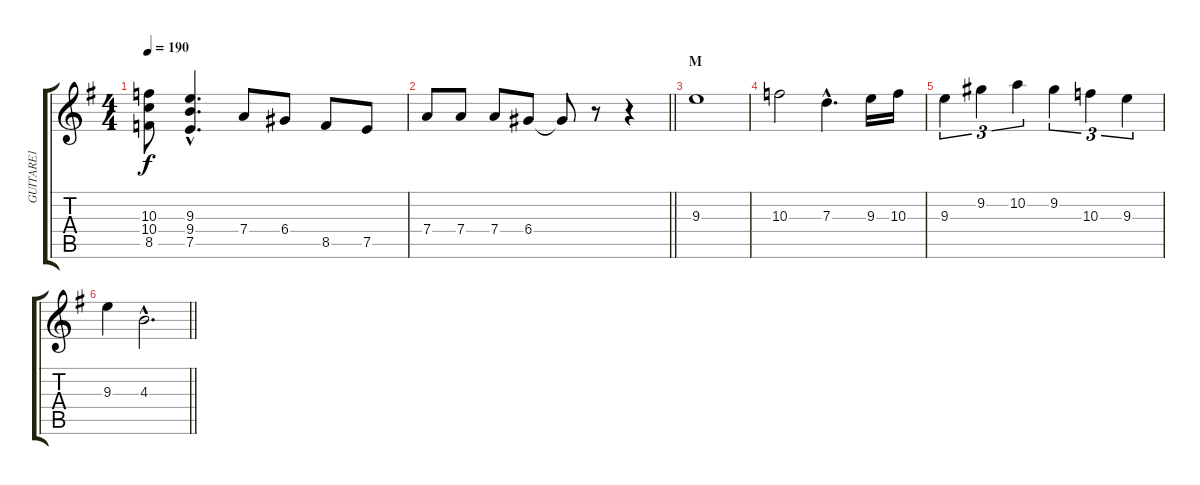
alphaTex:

\track ("GUITARE1" "GUITARE1") {instrument distortionguitar}
\staff {score tabs}
\tuning (E4 B3 G3 D3 A2 E2) {hide}
\ts (4 4)
\tempo 190
\clef g2
\ks g
(10.3{t} 10.4{t} 8.5{t}).8{dy f} (9.3{hac} 9.4{hac} 7.5{hac}).4{d} 7.4.8 6.4.8 8.5.8 7.5.8 |
\barLineRight lightlight
7.4.8 7.4.8 7.4.8 6.4.8 6.4{t}.8 r.8 r.4 |
\section ("" "M")
9.3.1 |
10.3.2 7.3{hac}.4{d} 9.3.16 10.3.16 |
9.3.4{tu (3 2)} 9.2.4{tu (3 2)} 10.2.4{tu (3 2)} 9.2.4{tu (3 2)} 10.3.4{tu (3 2)} 9.3.4{tu (3 2)} |
\barLineRight lightlight
9.3.4 4.3{hac}.2{d}
